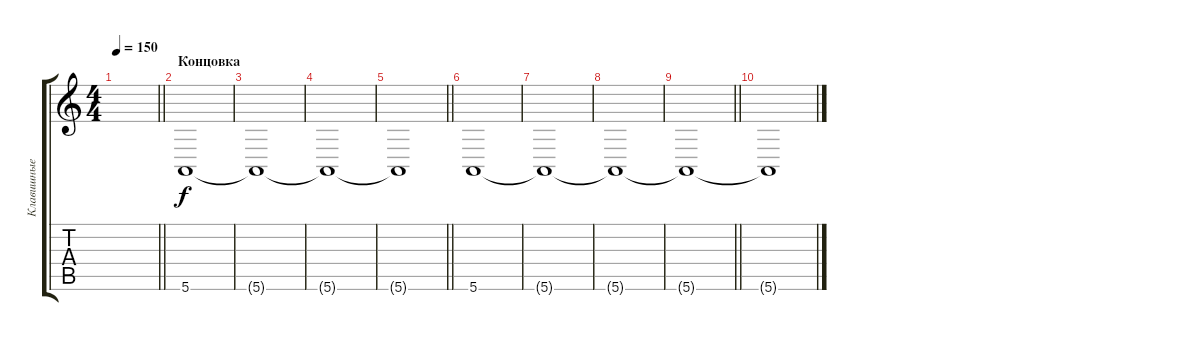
\track ("Клавишные 5" "Клавишные ") {instrument voiceoohs}
\staff {score tabs}
\tuning (E4 B3 G3 D3 A2 E2) {hide}
\ts (4 4)
\tempo 150
\clef g2
\barLineRight lightlight
\ks c
|
\section ("" "Концовка")
5.6.1 |
5.6{t}.1 |
5.6{t}.1 |
\barLineRight lightlight
5.6{t}.1 |
5.6.1 |
5.6{t}.1 |
5.6{t}.1 |
\barLineRight lightlight
5.6{t}.1 |
5.6{t}.1
